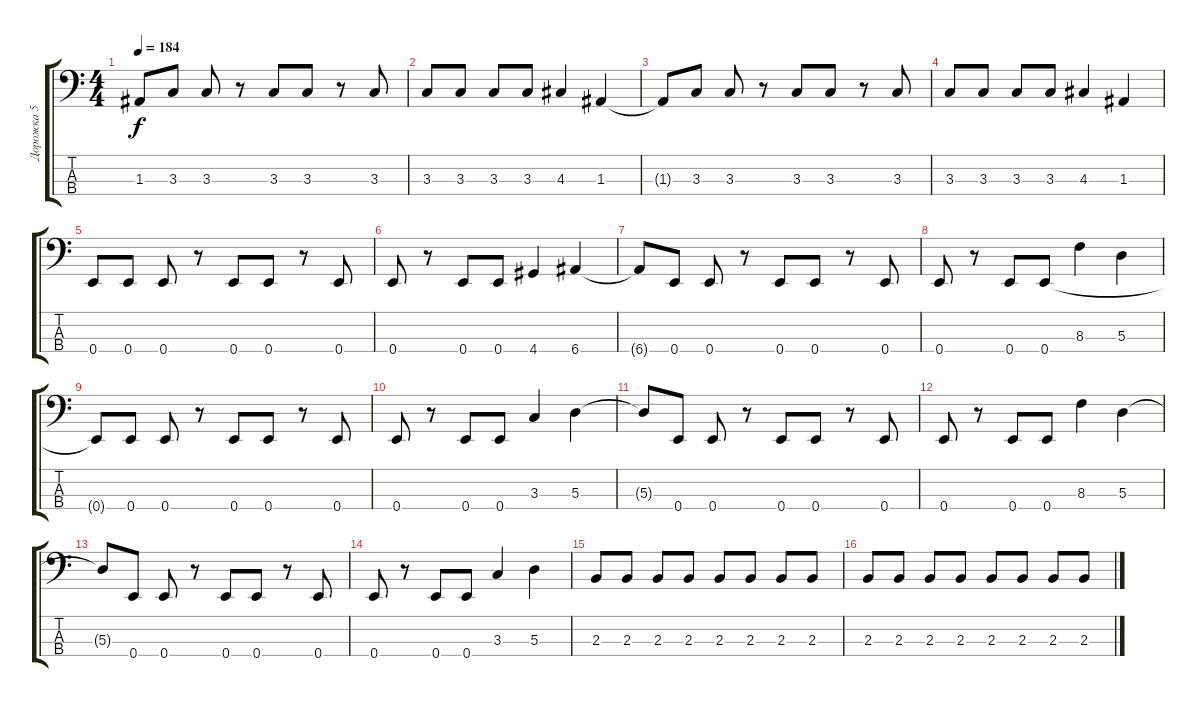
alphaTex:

\track ("Дорожка 5" "Дорожка 5") {instrument electricbassfinger}
\staff {score tabs}
\tuning (G2 D2 A1 E1) {hide}
\ts (4 4)
\tempo 184
\clef f4
\ks c
1.3{t}.8{dy f} 3.3.8 3.3.8 r.8 3.3.8 3.3.8 r.8 3.3.8 |
3.3.8 3.3.8 3.3.8 3.3.8 4.3.4 1.3.4 |
1.3{t}.8 3.3.8 3.3.8 r.8 3.3.8 3.3.8 r.8 3.3.8 |
3.3.8 3.3.8 3.3.8 3.3.8 4.3.4 1.3.4 |
0.4.8 0.4.8 0.4.8 r.8 0.4.8 0.4.8 r.8 0.4.8 |
0.4.8 r.8 0.4.8 0.4.8 4.4.4 6.4.4 |
6.4{t}.8 0.4.8 0.4.8 r.8 0.4.8 0.4.8 r.8 0.4.8 |
0.4.8 r.8 0.4.8 0.4.8 8.3.4 5.3.4 |
0.4{t}.8 0.4.8 0.4.8 r.8 0.4.8 0.4.8 r.8 0.4.8 |
0.4.8 r.8 0.4.8 0.4.8 3.3.4 5.3.4 |
5.3{t}.8 0.4.8 0.4.8 r.8 0.4.8 0.4.8 r.8 0.4.8 |
0.4.8 r.8 0.4.8 0.4.8 8.3.4 5.3.4 |
5.3{t}.8 0.4.8 0.4.8 r.8 0.4.8 0.4.8 r.8 0.4.8 |
0.4.8 r.8 0.4.8 0.4.8 3.3.4 5.3.4 |
2.3.8 2.3.8 2.3.8 2.3.8 2.3.8 2.3.8 2.3.8 2.3.8 |
2.3.8 2.3.8 2.3.8 2.3.8 2.3.8 2.3.8 2.3.8 2.3.8
